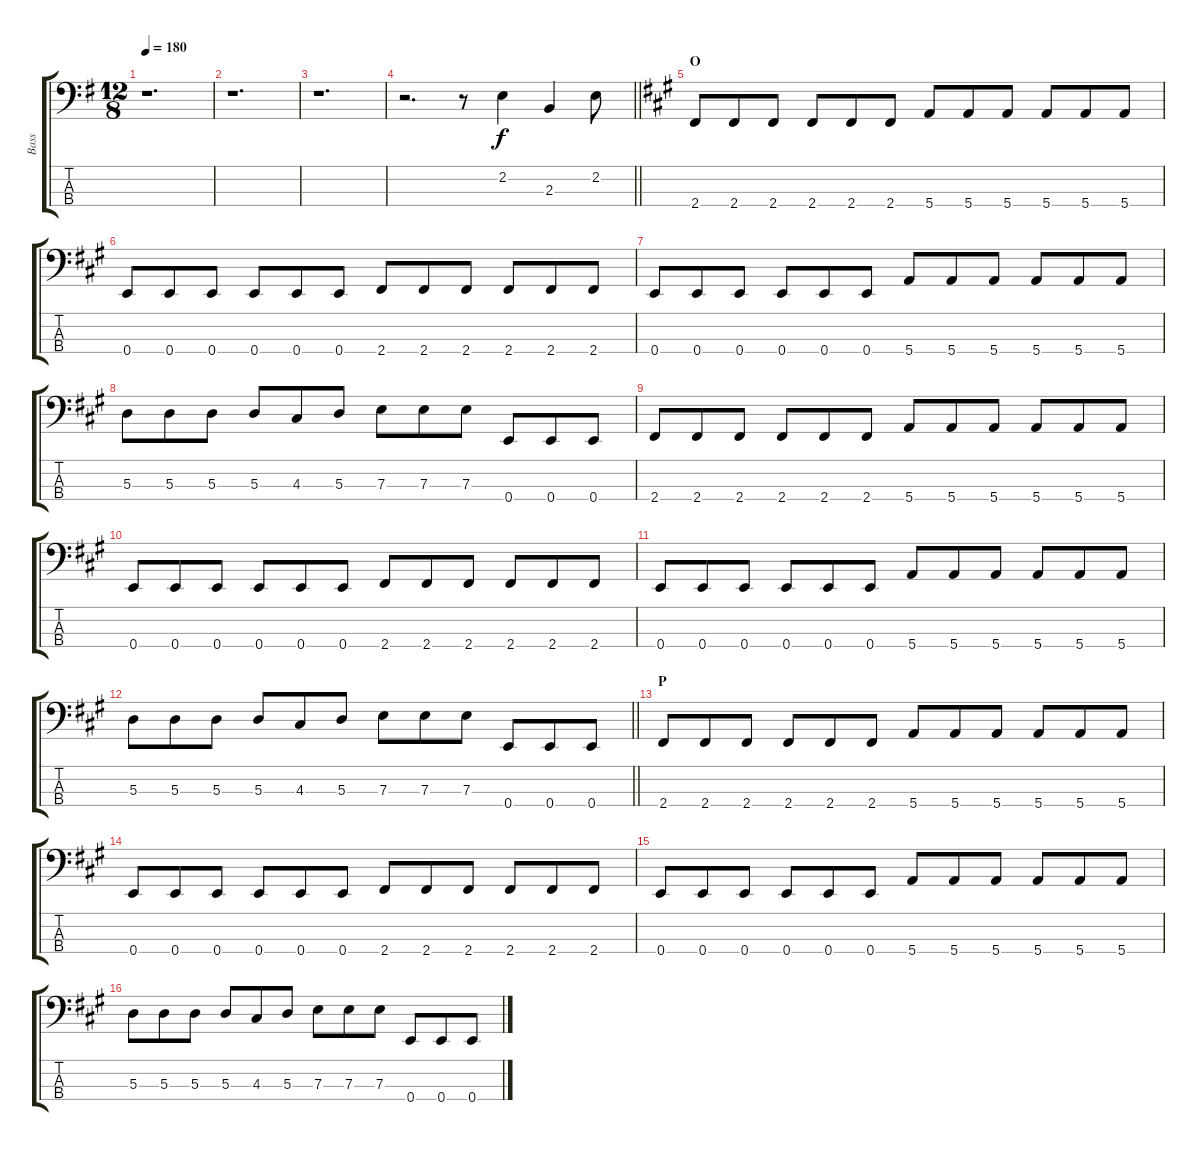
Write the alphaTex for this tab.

\track ("Bass" "Bass") {instrument electricbassfinger}
\staff {score tabs}
\tuning (G2 D2 A1 E1) {hide}
\ts (12 8)
\tempo 180
\clef f4
\ks g
r.1{d dy f} |
r.1{d} |
r.1{d} |
\barLineRight lightlight
r.2{d} r.8 2.2.4 2.3.4 2.2.8 |
\section ("" "O")
\ks a
2.4.8 2.4.8 2.4.8 2.4.8 2.4.8 2.4.8 5.4.8 5.4.8 5.4.8 5.4.8 5.4.8 5.4.8 |
0.4.8 0.4.8 0.4.8 0.4.8 0.4.8 0.4.8 2.4.8 2.4.8 2.4.8 2.4.8 2.4.8 2.4.8 |
0.4.8 0.4.8 0.4.8 0.4.8 0.4.8 0.4.8 5.4.8 5.4.8 5.4.8 5.4.8 5.4.8 5.4.8 |
5.3.8 5.3.8 5.3.8 5.3.8 4.3.8 5.3.8 7.3.8 7.3.8 7.3.8 0.4.8 0.4.8 0.4.8 |
2.4.8 2.4.8 2.4.8 2.4.8 2.4.8 2.4.8 5.4.8 5.4.8 5.4.8 5.4.8 5.4.8 5.4.8 |
0.4.8 0.4.8 0.4.8 0.4.8 0.4.8 0.4.8 2.4.8 2.4.8 2.4.8 2.4.8 2.4.8 2.4.8 |
0.4.8 0.4.8 0.4.8 0.4.8 0.4.8 0.4.8 5.4.8 5.4.8 5.4.8 5.4.8 5.4.8 5.4.8 |
\barLineRight lightlight
5.3.8 5.3.8 5.3.8 5.3.8 4.3.8 5.3.8 7.3.8 7.3.8 7.3.8 0.4.8 0.4.8 0.4.8 |
\section ("" "P")
2.4.8 2.4.8 2.4.8 2.4.8 2.4.8 2.4.8 5.4.8 5.4.8 5.4.8 5.4.8 5.4.8 5.4.8 |
0.4.8 0.4.8 0.4.8 0.4.8 0.4.8 0.4.8 2.4.8 2.4.8 2.4.8 2.4.8 2.4.8 2.4.8 |
0.4.8 0.4.8 0.4.8 0.4.8 0.4.8 0.4.8 5.4.8 5.4.8 5.4.8 5.4.8 5.4.8 5.4.8 |
5.3.8 5.3.8 5.3.8 5.3.8 4.3.8 5.3.8 7.3.8 7.3.8 7.3.8 0.4.8 0.4.8 0.4.8
